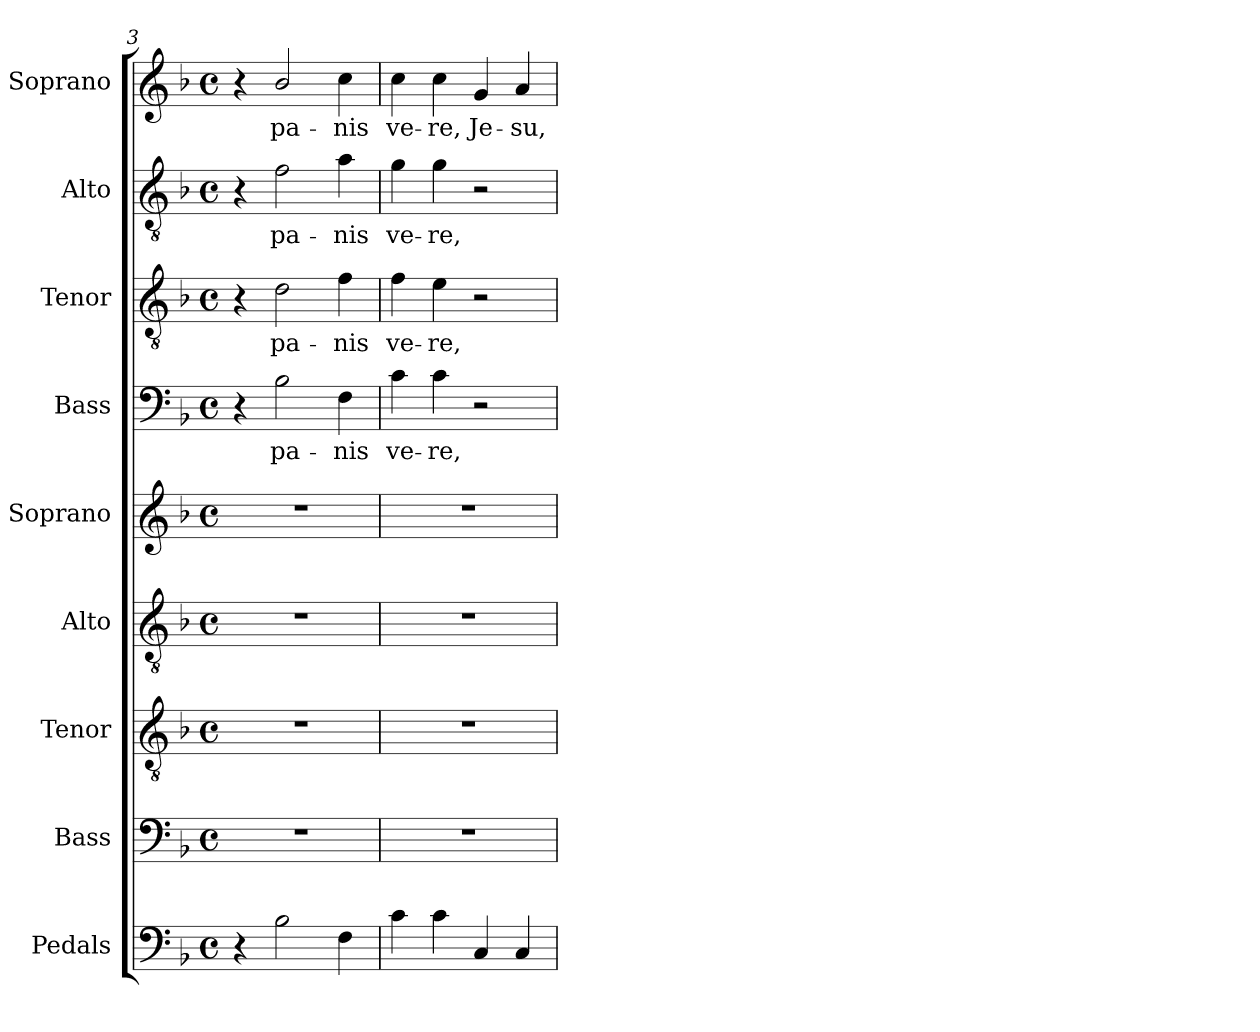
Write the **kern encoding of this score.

**kern	**kern	**kern	**kern	**kern	**kern	**text	**kern	**text	**kern	**text	**kern	**text
*part9	*part8	*part7	*part6	*part5	*part4	*part4	*part3	*part3	*part2	*part2	*part1	*part1
*staff9	*staff8	*staff7	*staff6	*staff5	*staff4	*staff4	*staff3	*staff3	*staff2	*staff2	*staff1	*staff1
*I"Pedals	*I"Bass	*I"Tenor	*I"Alto	*I"Soprano	*I"Bass	*	*I"Tenor	*	*I"Alto	*	*I"Soprano	*
*I'Ped.	*I'B.	*I'T.	*I'A.	*I'S.	*I'B.	*	*I'T.	*	*I'A.	*	*I'S.	*
*clefF4	*clefF4	*clefGv2	*clefGv2	*clefG2	*clefF4	*	*clefGv2	*	*clefGv2	*	*clefG2	*
*	*	*ITrd7c12	*ITrd7c12	*	*	*	*ITrd7c12	*	*ITrd7c12	*	*	*
*k[b-]	*k[b-]	*k[b-]	*k[b-]	*k[b-]	*k[b-]	*	*k[b-]	*	*k[b-]	*	*k[b-]	*
*F:	*F:	*F:	*F:	*F:	*F:	*	*F:	*	*F:	*	*F:	*
*M4/4	*M4/4	*M4/4	*M4/4	*M4/4	*M4/4	*	*M4/4	*	*M4/4	*	*M4/4	*
*met(c)	*met(c)	*met(c)	*met(c)	*met(c)	*met(c)	*	*met(c)	*	*met(c)	*	*met(c)	*
=3	=3	=3	=3	=3	=3	=3	=3	=3	=3	=3	=3	=3
4r	1r	1r	1r	1r	4r	.	4r	.	4r	.	4r	.
!	!	!	!	!	!	!LO:LY:b:color=#000000	!	!	!	!	!	!
!	!	!	!	!	!	!	!	!LO:LY:b:color=#000000	!	!	!	!
!	!	!	!	!	!	!	!	!	!	!LO:LY:b:color=#000000	!	!
!	!	!	!	!	!	!	!	!	!	!	!	!LO:LY:b:color=#000000
2B-i\	.	.	.	.	2B-i\	pa-	2Di\	pa-	2Fi\	pa-	2b-i/	pa-
!	!	!	!	!	!	!LO:LY:b:color=#000000	!	!	!	!	!	!
!	!	!	!	!	!	!	!	!LO:LY:b:color=#000000	!	!	!	!
!	!	!	!	!	!	!	!	!	!	!LO:LY:b:color=#000000	!	!
!	!	!	!	!	!	!	!	!	!	!	!	!LO:LY:b:color=#000000
4Fi\	.	.	.	.	4Fi\	-nis	4Fi\	-nis	4Ai\	-nis	4cci\	-nis
=4	=4	=4	=4	=4	=4	=4	=4	=4	=4	=4	=4	=4
!	!	!	!	!	!	!LO:LY:b:color=#000000	!	!	!	!	!	!
!	!	!	!	!	!	!	!	!LO:LY:b:color=#000000	!	!	!	!
!	!	!	!	!	!	!	!	!	!	!LO:LY:b:color=#000000	!	!
!	!	!	!	!	!	!	!	!	!	!	!	!LO:LY:b:color=#000000
4ci\	1r	1r	1r	1r	4ci\	ve-	4Fi\	ve-	4Gi\	ve-	4cci\	ve-
!	!	!	!	!	!	!LO:LY:b:color=#000000	!	!	!	!	!	!
!	!	!	!	!	!	!	!	!LO:LY:b:color=#000000	!	!	!	!
!	!	!	!	!	!	!	!	!	!	!LO:LY:b:color=#000000	!	!
!	!	!	!	!	!	!	!	!	!	!	!	!LO:LY:b:color=#000000
4ci\	.	.	.	.	4ci\	-re,	4Ei\	-re,	4Gi\	-re,	4cci\	-re,
!	!	!	!	!	!	!	!	!	!	!	!	!LO:LY:b:color=#000000
4Ci/	.	.	.	.	2r	.	2r	.	2r	.	4gi/	Je-
!	!	!	!	!	!	!	!	!	!	!	!	!LO:LY:b:color=#000000
4Ci/	.	.	.	.	.	.	.	.	.	.	4ai/	-su,
=	=	=	=	=	=	=	=	=	=	=	=	=
*-	*-	*-	*-	*-	*-	*-	*-	*-	*-	*-	*-	*-
